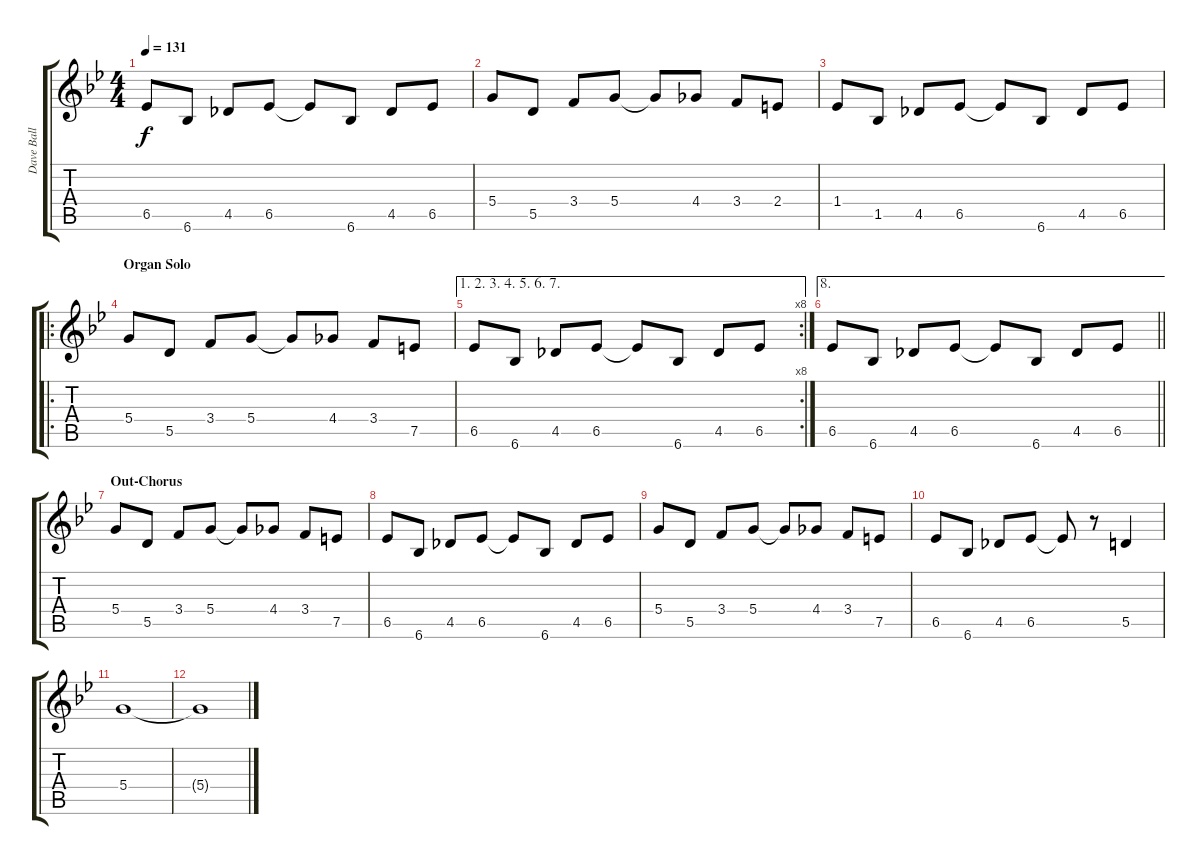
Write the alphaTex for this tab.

\track ("Dave Ball - Electric Guitar w/ distortio" "Dave Ball ") {instrument overdrivenguitar}
\staff {score tabs}
\tuning (E4 B3 G3 D3 A2 E2) {hide}
\ts (4 4)
\tempo 131
\clef g2
\ks bb
6.5.8{dy f} 6.6.8 4.5.8 6.5.8 6.5{t}.8 6.6.8 4.5.8 6.5.8 |
5.4.8 5.5.8 3.4.8 5.4.8 5.4{t}.8 4.4.8 3.4.8 2.4.8 |
1.4.8 1.5.8 4.5.8 6.5.8 6.5{t}.8 6.6.8 4.5.8 6.5.8 |
\ro
\section ("" "Organ Solo")
5.4.8 5.5.8 3.4.8 5.4.8 5.4{t}.8 4.4.8 3.4.8 7.5.8 |
\ae (1 2 3 4 5 6 7)
\rc 8
6.5.8 6.6.8 4.5.8 6.5.8 6.5{t}.8 6.6.8 4.5.8 6.5.8 |
\ae 8
\barLineRight lightlight
6.5.8 6.6.8 4.5.8 6.5.8 6.5{t}.8 6.6.8 4.5.8 6.5.8 |
\section ("" "Out-Chorus")
5.4.8 5.5.8 3.4.8 5.4.8 5.4{t}.8 4.4.8 3.4.8 7.5.8 |
6.5.8 6.6.8 4.5.8 6.5.8 6.5{t}.8 6.6.8 4.5.8 6.5.8 |
5.4.8 5.5.8 3.4.8 5.4.8 5.4{t}.8 4.4.8 3.4.8 7.5.8 |
6.5.8 6.6.8 4.5.8 6.5.8 6.5{t}.8 r.8 5.5.4 |
5.4.1 |
5.4{t}.1
